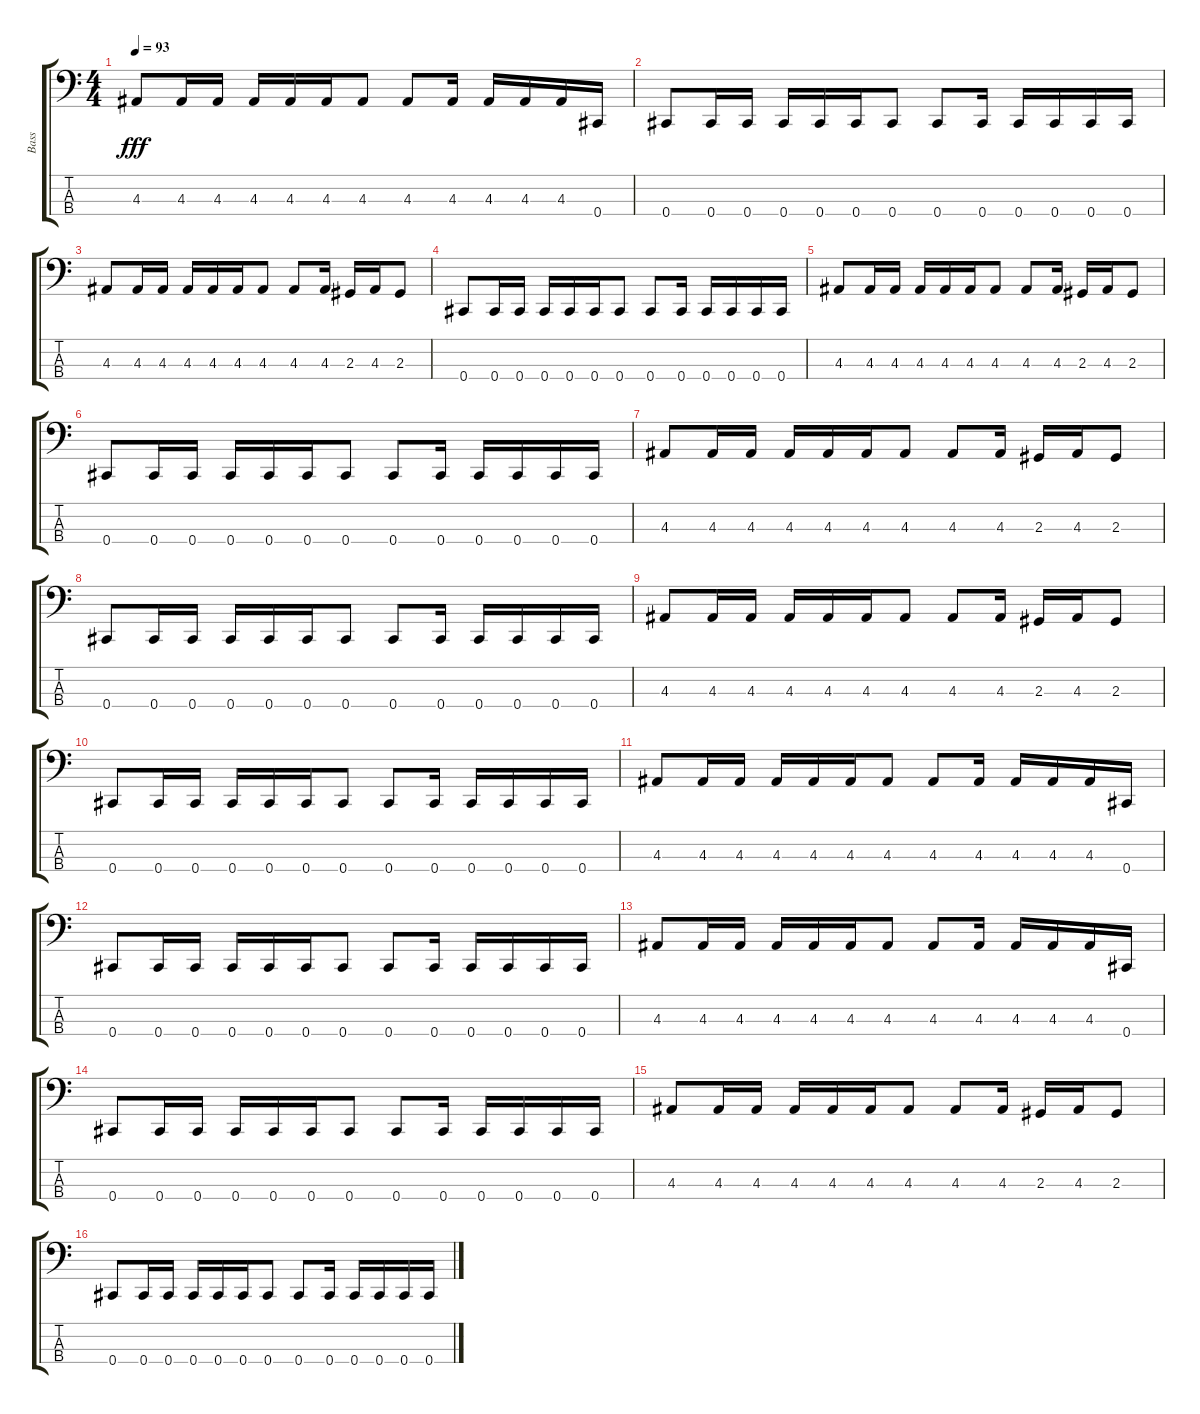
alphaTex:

\track ("Bass" "Bass") {instrument electricbassfinger}
\staff {score tabs}
\tuning (G2 D2 Gb1 Db1) {hide}
\ts (4 4)
\tempo 93
\clef f4
\ks c
4.3.8{dy fff} 4.3.16 4.3.16 4.3.16 4.3.16 4.3.16 4.3.8 4.3.8 4.3.16 4.3.16 4.3.16 4.3.16 0.4.16 |
0.4.8 0.4.16 0.4.16 0.4.16 0.4.16 0.4.16 0.4.8 0.4.8 0.4.16 0.4.16 0.4.16 0.4.16 0.4.16 |
4.3.8 4.3.16 4.3.16 4.3.16 4.3.16 4.3.16 4.3.8 4.3.8 4.3.16 2.3.16 4.3.16 2.3.8 |
0.4.8 0.4.16 0.4.16 0.4.16 0.4.16 0.4.16 0.4.8 0.4.8 0.4.16 0.4.16 0.4.16 0.4.16 0.4.16 |
4.3.8 4.3.16 4.3.16 4.3.16 4.3.16 4.3.16 4.3.8 4.3.8 4.3.16 2.3.16 4.3.16 2.3.8 |
0.4.8 0.4.16 0.4.16 0.4.16 0.4.16 0.4.16 0.4.8 0.4.8 0.4.16 0.4.16 0.4.16 0.4.16 0.4.16 |
4.3.8 4.3.16 4.3.16 4.3.16 4.3.16 4.3.16 4.3.8 4.3.8 4.3.16 2.3.16 4.3.16 2.3.8 |
0.4.8 0.4.16 0.4.16 0.4.16 0.4.16 0.4.16 0.4.8 0.4.8 0.4.16 0.4.16 0.4.16 0.4.16 0.4.16 |
4.3.8 4.3.16 4.3.16 4.3.16 4.3.16 4.3.16 4.3.8 4.3.8 4.3.16 2.3.16 4.3.16 2.3.8 |
0.4.8 0.4.16 0.4.16 0.4.16 0.4.16 0.4.16 0.4.8 0.4.8 0.4.16 0.4.16 0.4.16 0.4.16 0.4.16 |
4.3.8 4.3.16 4.3.16 4.3.16 4.3.16 4.3.16 4.3.8 4.3.8 4.3.16 4.3.16 4.3.16 4.3.16 0.4.16 |
0.4.8 0.4.16 0.4.16 0.4.16 0.4.16 0.4.16 0.4.8 0.4.8 0.4.16 0.4.16 0.4.16 0.4.16 0.4.16 |
4.3.8 4.3.16 4.3.16 4.3.16 4.3.16 4.3.16 4.3.8 4.3.8 4.3.16 4.3.16 4.3.16 4.3.16 0.4.16 |
0.4.8 0.4.16 0.4.16 0.4.16 0.4.16 0.4.16 0.4.8 0.4.8 0.4.16 0.4.16 0.4.16 0.4.16 0.4.16 |
4.3.8 4.3.16 4.3.16 4.3.16 4.3.16 4.3.16 4.3.8 4.3.8 4.3.16 2.3.16 4.3.16 2.3.8 |
0.4.8 0.4.16 0.4.16 0.4.16 0.4.16 0.4.16 0.4.8 0.4.8 0.4.16 0.4.16 0.4.16 0.4.16 0.4.16
